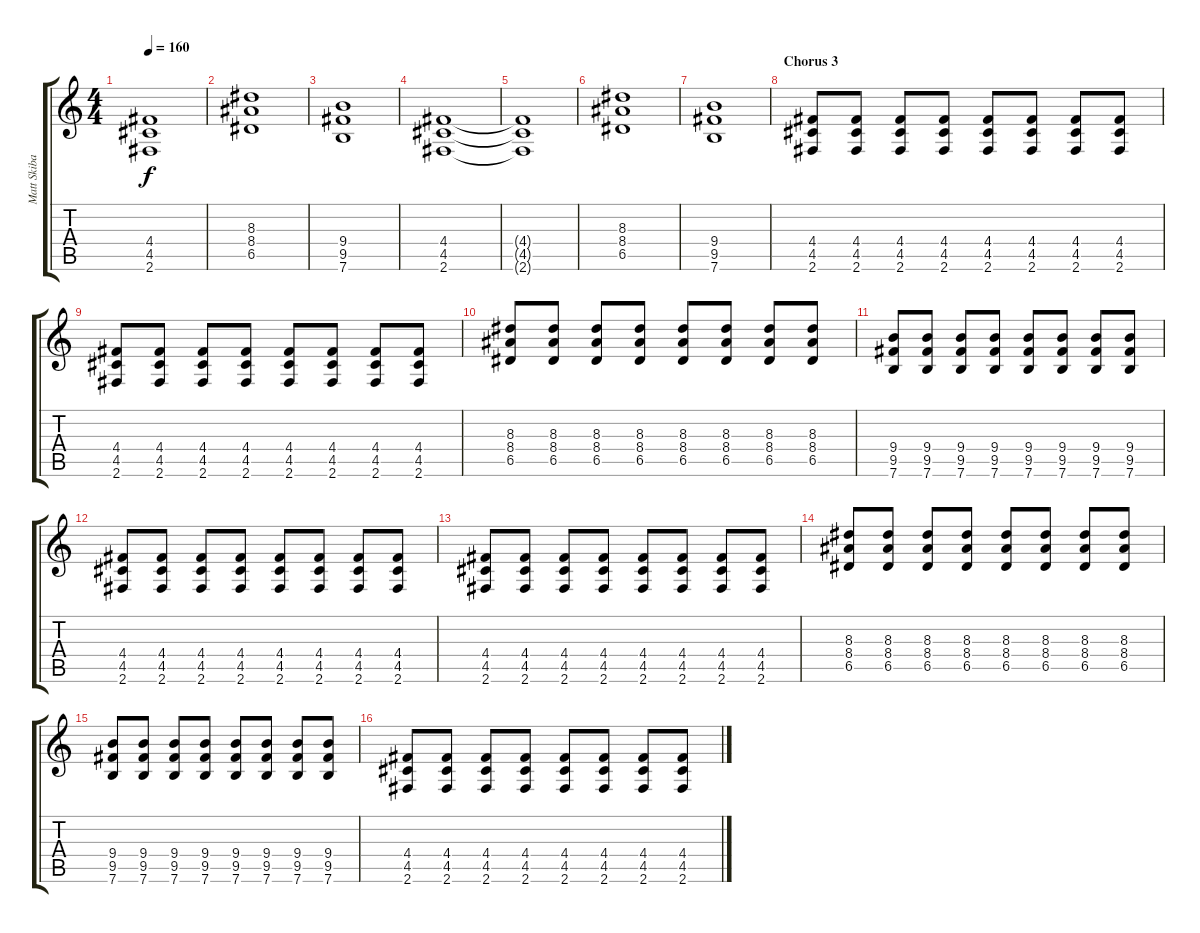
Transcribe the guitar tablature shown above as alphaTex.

\track ("Matt Skiba - Guitar 2" "Matt Skiba") {instrument overdrivenguitar}
\staff {score tabs}
\tuning (E4 B3 G3 D3 A2 E2) {hide}
\ts (4 4)
\tempo 160
\clef g2
\ks c
(4.4{t} 4.5{t} 2.6{t}).1{dy f} |
(8.3 8.4 6.5).1 |
(9.4 9.5 7.6).1 |
(4.4 4.5 2.6).1 |
(4.4{t} 4.5{t} 2.6{t}).1 |
(8.3 8.4 6.5).1 |
(9.4 9.5 7.6).1 |
\section ("" "Chorus 3")
(4.4 4.5 2.6).8 (4.4 4.5 2.6).8 (4.4 4.5 2.6).8 (4.4 4.5 2.6).8 (4.4 4.5 2.6).8 (4.4 4.5 2.6).8 (4.4 4.5 2.6).8 (4.4 4.5 2.6).8 |
(4.4 4.5 2.6).8 (4.4 4.5 2.6).8 (4.4 4.5 2.6).8 (4.4 4.5 2.6).8 (4.4 4.5 2.6).8 (4.4 4.5 2.6).8 (4.4 4.5 2.6).8 (4.4 4.5 2.6).8 |
(8.3 8.4 6.5).8 (8.3 8.4 6.5).8 (8.3 8.4 6.5).8 (8.3 8.4 6.5).8 (8.3 8.4 6.5).8 (8.3 8.4 6.5).8 (8.3 8.4 6.5).8 (8.3 8.4 6.5).8 |
(9.4 9.5 7.6).8 (9.4 9.5 7.6).8 (9.4 9.5 7.6).8 (9.4 9.5 7.6).8 (9.4 9.5 7.6).8 (9.4 9.5 7.6).8 (9.4 9.5 7.6).8 (9.4 9.5 7.6).8 |
(4.4 4.5 2.6).8 (4.4 4.5 2.6).8 (4.4 4.5 2.6).8 (4.4 4.5 2.6).8 (4.4 4.5 2.6).8 (4.4 4.5 2.6).8 (4.4 4.5 2.6).8 (4.4 4.5 2.6).8 |
(4.4 4.5 2.6).8 (4.4 4.5 2.6).8 (4.4 4.5 2.6).8 (4.4 4.5 2.6).8 (4.4 4.5 2.6).8 (4.4 4.5 2.6).8 (4.4 4.5 2.6).8 (4.4 4.5 2.6).8 |
(8.3 8.4 6.5).8 (8.3 8.4 6.5).8 (8.3 8.4 6.5).8 (8.3 8.4 6.5).8 (8.3 8.4 6.5).8 (8.3 8.4 6.5).8 (8.3 8.4 6.5).8 (8.3 8.4 6.5).8 |
(9.4 9.5 7.6).8 (9.4 9.5 7.6).8 (9.4 9.5 7.6).8 (9.4 9.5 7.6).8 (9.4 9.5 7.6).8 (9.4 9.5 7.6).8 (9.4 9.5 7.6).8 (9.4 9.5 7.6).8 |
(4.4 4.5 2.6).8 (4.4 4.5 2.6).8 (4.4 4.5 2.6).8 (4.4 4.5 2.6).8 (4.4 4.5 2.6).8 (4.4 4.5 2.6).8 (4.4 4.5 2.6).8 (4.4 4.5 2.6).8
